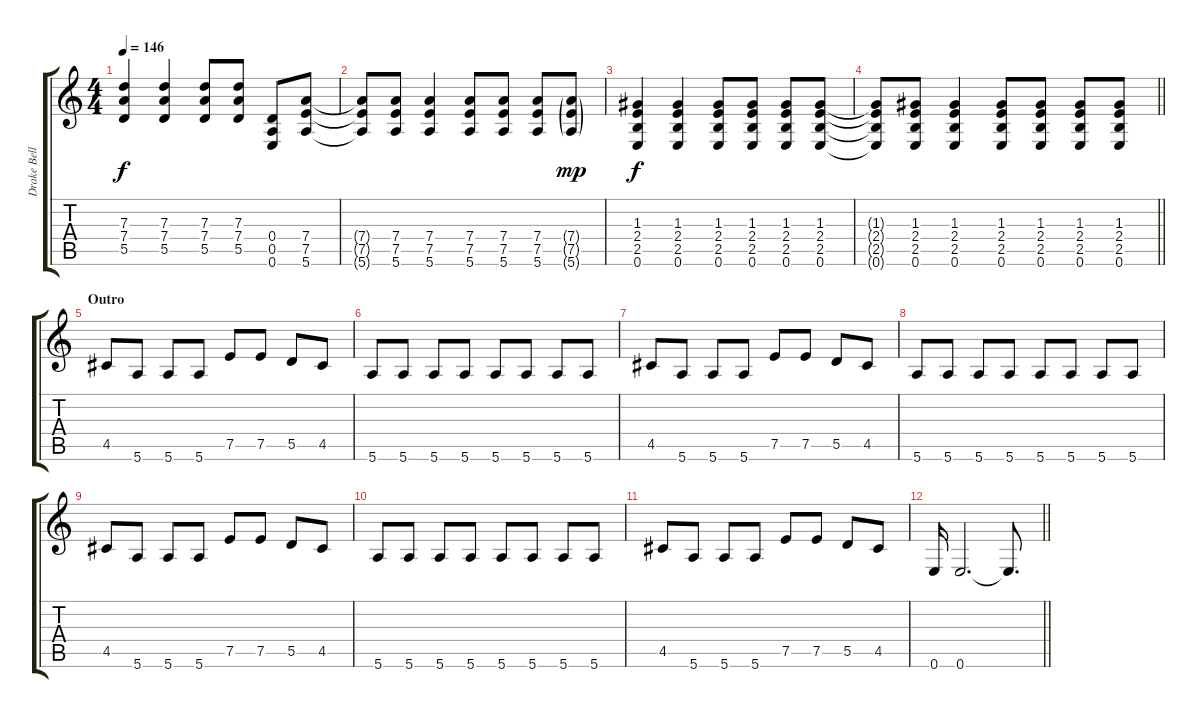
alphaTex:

\track ("Drake Bell (lead)" "Drake Bell") {instrument overdrivenguitar}
\staff {score tabs}
\tuning (E4 B3 G3 D3 A2 E2) {hide}
\ts (4 4)
\tempo 146
\clef g2
\ks c
(7.3 7.4 5.5).4{dy f} (7.3 7.4 5.5).4 (7.3 7.4 5.5).8 (7.3 7.4 5.5).8 (0.4 0.5 0.6).8 (7.4 7.5 5.6).8 |
(7.4{t} 7.5{t} 5.6{t}).8 (7.4 7.5 5.6).8 (7.4 7.5 5.6).4 (7.4 7.5 5.6).8 (7.4 7.5 5.6).8 (7.4 7.5 5.6).8 (7.4{g} 7.5{g} 5.6{g}).8{dy mp} |
(1.3 2.4 2.5 0.6).4{dy f} (1.3 2.4 2.5 0.6).4 (1.3 2.4 2.5 0.6).8 (1.3 2.4 2.5 0.6).8 (1.3 2.4 2.5 0.6).8 (1.3 2.4 2.5 0.6).8 |
\barLineRight lightlight
(1.3{t} 2.4{t} 2.5{t} 0.6{t}).8 (1.3 2.4 2.5 0.6).8 (1.3 2.4 2.5 0.6).4 (1.3 2.4 2.5 0.6).8 (1.3 2.4 2.5 0.6).8 (1.3 2.4 2.5 0.6).8 (1.3 2.4 2.5 0.6).8 |
\section ("" "Outro")
4.5.8 5.6.8 5.6.8 5.6.8 7.5.8 7.5.8 5.5.8 4.5.8 |
5.6.8 5.6.8 5.6.8 5.6.8 5.6.8 5.6.8 5.6.8 5.6.8 |
4.5.8 5.6.8 5.6.8 5.6.8 7.5.8 7.5.8 5.5.8 4.5.8 |
5.6.8 5.6.8 5.6.8 5.6.8 5.6.8 5.6.8 5.6.8 5.6.8 |
4.5.8 5.6.8 5.6.8 5.6.8 7.5.8 7.5.8 5.5.8 4.5.8 |
5.6.8 5.6.8 5.6.8 5.6.8 5.6.8 5.6.8 5.6.8 5.6.8 |
4.5.8 5.6.8 5.6.8 5.6.8 7.5.8 7.5.8 5.5.8 4.5.8 |
\barLineRight lightlight
0.6.16 0.6.2{d} 0.6{t}.8{d}
